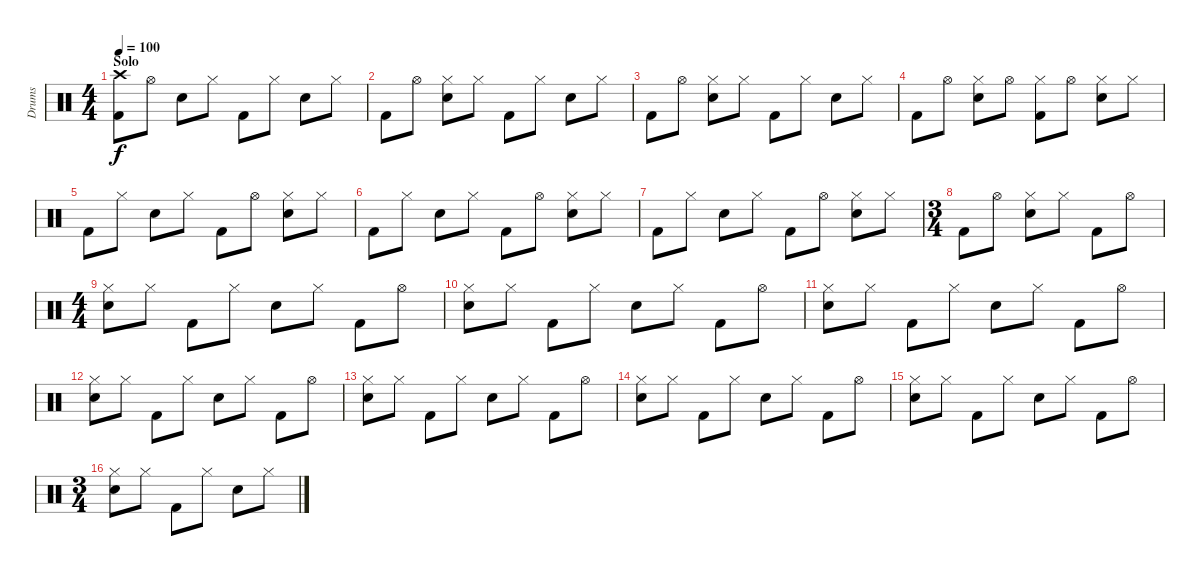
\track ("Drums" "Drums") {solo instrument percussion}
\staff {score}
\articulation defaults
\ts (4 4)
\section ("" "Solo")
\tempo 100
\clef neutral
\ks c
("Crash high (hit)" "Kick (hit) 2").8{dy f} "Hi-Hat (open)".8 "Snare (hit) 2".8 "Hi-Hat (closed)".8 "Kick (hit) 2".8 "Hi-Hat (closed)".8 "Snare (hit) 2".8 "Hi-Hat (closed)".8 |
"Kick (hit) 2".8 "Hi-Hat (open)".8 ("Hi-Hat (closed)" "Snare (hit) 2").8 "Hi-Hat (closed)".8 "Kick (hit) 2".8 "Hi-Hat (closed)".8 "Snare (hit) 2".8 "Hi-Hat (closed)".8 |
"Kick (hit) 2".8 "Hi-Hat (open)".8 ("Hi-Hat (closed)" "Snare (hit) 2").8 "Hi-Hat (closed)".8 "Kick (hit) 2".8 "Hi-Hat (closed)".8 "Snare (hit) 2".8 "Hi-Hat (closed)".8 |
"Kick (hit) 2".8 "Hi-Hat (open)".8 ("Hi-Hat (closed)" "Snare (hit) 2").8 "Hi-Hat (open)".8 ("Hi-Hat (closed)" "Kick (hit) 2").8 "Hi-Hat (open)".8 ("Hi-Hat (closed)" "Snare (hit) 2").8 "Hi-Hat (closed)".8 |
"Kick (hit) 2".8 "Hi-Hat (closed)".8 "Snare (hit) 2".8 "Hi-Hat (closed)".8 "Kick (hit) 2".8 "Hi-Hat (open)".8 ("Hi-Hat (closed)" "Snare (hit) 2").8 "Hi-Hat (closed)".8 |
"Kick (hit) 2".8 "Hi-Hat (closed)".8 "Snare (hit) 2".8 "Hi-Hat (closed)".8 "Kick (hit) 2".8 "Hi-Hat (open)".8 ("Hi-Hat (closed)" "Snare (hit) 2").8 "Hi-Hat (closed)".8 |
"Kick (hit) 2".8 "Hi-Hat (closed)".8 "Snare (hit) 2".8 "Hi-Hat (closed)".8 "Kick (hit) 2".8 "Hi-Hat (open)".8 ("Hi-Hat (closed)" "Snare (hit) 2").8 "Hi-Hat (closed)".8 |
\ts (3 4)
"Kick (hit) 2".8 "Hi-Hat (open)".8 ("Hi-Hat (closed)" "Snare (hit) 2").8 "Hi-Hat (closed)".8 "Kick (hit) 2".8 "Hi-Hat (open)".8 |
\ts (4 4)
("Hi-Hat (closed)" "Snare (hit) 2").8 "Hi-Hat (closed)".8 "Kick (hit) 2".8 "Hi-Hat (closed)".8 "Snare (hit) 2".8 "Hi-Hat (closed)".8 "Kick (hit) 2".8 "Hi-Hat (open)".8 |
("Hi-Hat (closed)" "Snare (hit) 2").8 "Hi-Hat (closed)".8 "Kick (hit) 2".8 "Hi-Hat (closed)".8 "Snare (hit) 2".8 "Hi-Hat (closed)".8 "Kick (hit) 2".8 "Hi-Hat (open)".8 |
("Hi-Hat (closed)" "Snare (hit) 2").8 "Hi-Hat (closed)".8 "Kick (hit) 2".8 "Hi-Hat (closed)".8 "Snare (hit) 2".8 "Hi-Hat (closed)".8 "Kick (hit) 2".8 "Hi-Hat (open)".8 |
("Hi-Hat (closed)" "Snare (hit) 2").8 "Hi-Hat (closed)".8 "Kick (hit) 2".8 "Hi-Hat (closed)".8 "Snare (hit) 2".8 "Hi-Hat (closed)".8 "Kick (hit) 2".8 "Hi-Hat (open)".8 |
("Hi-Hat (closed)" "Snare (hit) 2").8 "Hi-Hat (closed)".8 "Kick (hit) 2".8 "Hi-Hat (closed)".8 "Snare (hit) 2".8 "Hi-Hat (closed)".8 "Kick (hit) 2".8 "Hi-Hat (open)".8 |
("Hi-Hat (closed)" "Snare (hit) 2").8 "Hi-Hat (closed)".8 "Kick (hit) 2".8 "Hi-Hat (closed)".8 "Snare (hit) 2".8 "Hi-Hat (closed)".8 "Kick (hit) 2".8 "Hi-Hat (open)".8 |
("Hi-Hat (closed)" "Snare (hit) 2").8 "Hi-Hat (closed)".8 "Kick (hit) 2".8 "Hi-Hat (closed)".8 "Snare (hit) 2".8 "Hi-Hat (closed)".8 "Kick (hit) 2".8 "Hi-Hat (open)".8 |
\ts (3 4)
("Hi-Hat (closed)" "Snare (hit) 2").8 "Hi-Hat (closed)".8 "Kick (hit) 2".8 "Hi-Hat (closed)".8 "Snare (hit) 2".8 "Hi-Hat (closed)".8
